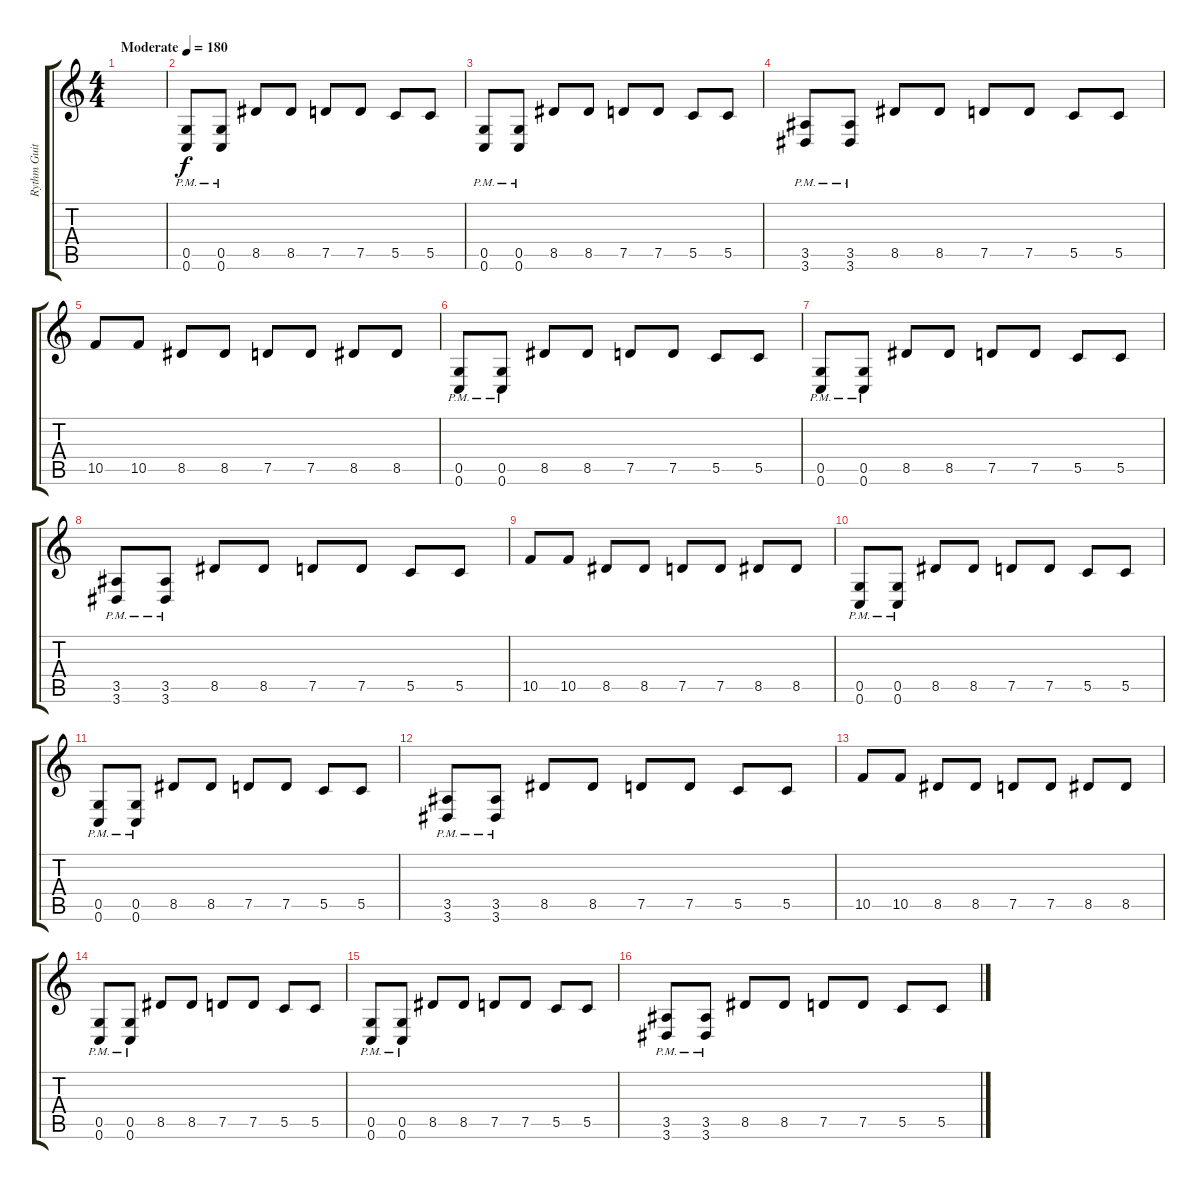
\track ("Rythm Guitar" "Rythm Guit") {instrument distortionguitar}
\staff {score tabs}
\tuning (D4 A3 F3 C3 G2 C2) {hide}
\ts (4 4)
\tempo (180 "Moderate")
\clef g2
\ks c
|
(0.5{pm} 0.6{pm}).8 (0.5{pm} 0.6{pm}).8 8.5.8 8.5.8 7.5.8 7.5.8 5.5.8 5.5.8 |
(0.5{pm} 0.6{pm}).8 (0.5{pm} 0.6{pm}).8 8.5.8 8.5.8 7.5.8 7.5.8 5.5.8 5.5.8 |
(3.5{pm} 3.6{pm}).8 (3.5{pm} 3.6{pm}).8 8.5.8 8.5.8 7.5.8 7.5.8 5.5.8 5.5.8 |
10.5.8 10.5.8 8.5.8 8.5.8 7.5.8 7.5.8 8.5.8 8.5.8 |
(0.5{pm} 0.6{pm}).8 (0.5{pm} 0.6{pm}).8 8.5.8 8.5.8 7.5.8 7.5.8 5.5.8 5.5.8 |
(0.5{pm} 0.6{pm}).8 (0.5{pm} 0.6{pm}).8 8.5.8 8.5.8 7.5.8 7.5.8 5.5.8 5.5.8 |
(3.5{pm} 3.6{pm}).8 (3.5{pm} 3.6{pm}).8 8.5.8 8.5.8 7.5.8 7.5.8 5.5.8 5.5.8 |
10.5.8 10.5.8 8.5.8 8.5.8 7.5.8 7.5.8 8.5.8 8.5.8 |
(0.5{pm} 0.6{pm}).8 (0.5{pm} 0.6{pm}).8 8.5.8 8.5.8 7.5.8 7.5.8 5.5.8 5.5.8 |
(0.5{pm} 0.6{pm}).8 (0.5{pm} 0.6{pm}).8 8.5.8 8.5.8 7.5.8 7.5.8 5.5.8 5.5.8 |
(3.5{pm} 3.6{pm}).8 (3.5{pm} 3.6{pm}).8 8.5.8 8.5.8 7.5.8 7.5.8 5.5.8 5.5.8 |
10.5.8 10.5.8 8.5.8 8.5.8 7.5.8 7.5.8 8.5.8 8.5.8 |
(0.5{pm} 0.6{pm}).8 (0.5{pm} 0.6{pm}).8 8.5.8 8.5.8 7.5.8 7.5.8 5.5.8 5.5.8 |
(0.5{pm} 0.6{pm}).8 (0.5{pm} 0.6{pm}).8 8.5.8 8.5.8 7.5.8 7.5.8 5.5.8 5.5.8 |
(3.5{pm} 3.6{pm}).8 (3.5{pm} 3.6{pm}).8 8.5.8 8.5.8 7.5.8 7.5.8 5.5.8 5.5.8
